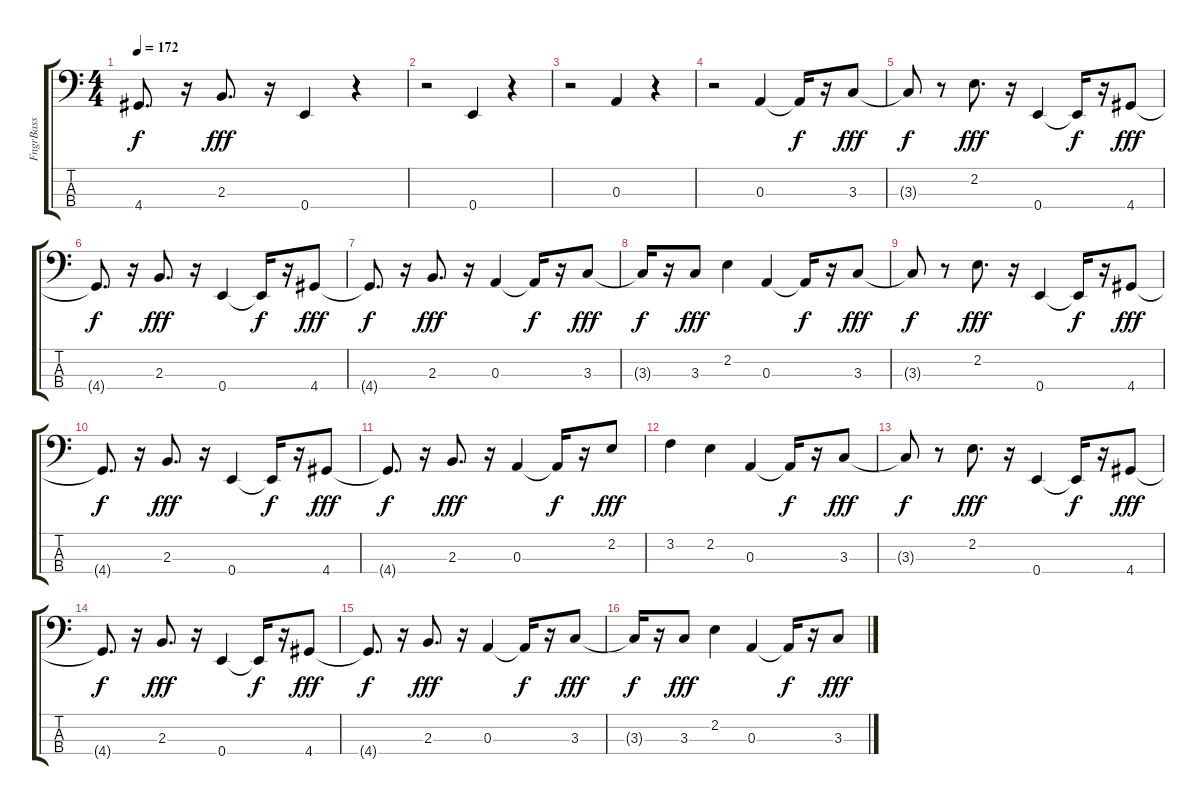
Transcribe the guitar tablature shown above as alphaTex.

\track ("FngrBass" "FngrBass") {instrument electricbassfinger}
\staff {score tabs}
\tuning (G2 D2 A1 E1) {hide}
\ts (4 4)
\tempo 172
\clef f4
\ks c
4.4{t}.8{d dy f} r.16 2.3.8{d dy fff} r.16 0.4.4 r.4 |
r.2 0.4.4 r.4 |
r.2 0.3.4 r.4 |
r.2 0.3.4 0.3{t}.16{dy f} r.16 3.3.8{dy fff} |
3.3{t}.8{dy f} r.8 2.2.8{d dy fff} r.16 0.4.4 0.4{t}.16{dy f} r.16 4.4.8{dy fff} |
4.4{t}.8{d dy f} r.16 2.3.8{d dy fff} r.16 0.4.4 0.4{t}.16{dy f} r.16 4.4.8{dy fff} |
4.4{t}.8{d dy f} r.16 2.3.8{d dy fff} r.16 0.3.4 0.3{t}.16{dy f} r.16 3.3.8{dy fff} |
3.3{t}.16{dy f} r.16 3.3.8{dy fff} 2.2.4 0.3.4 0.3{t}.16{dy f} r.16 3.3.8{dy fff} |
3.3{t}.8{dy f} r.8 2.2.8{d dy fff} r.16 0.4.4 0.4{t}.16{dy f} r.16 4.4.8{dy fff} |
4.4{t}.8{d dy f} r.16 2.3.8{d dy fff} r.16 0.4.4 0.4{t}.16{dy f} r.16 4.4.8{dy fff} |
4.4{t}.8{d dy f} r.16 2.3.8{d dy fff} r.16 0.3.4 0.3{t}.16{dy f} r.16 2.2.8{dy fff} |
3.2.4 2.2.4 0.3.4 0.3{t}.16{dy f} r.16 3.3.8{dy fff} |
3.3{t}.8{dy f} r.8 2.2.8{d dy fff} r.16 0.4.4 0.4{t}.16{dy f} r.16 4.4.8{dy fff} |
4.4{t}.8{d dy f} r.16 2.3.8{d dy fff} r.16 0.4.4 0.4{t}.16{dy f} r.16 4.4.8{dy fff} |
4.4{t}.8{d dy f} r.16 2.3.8{d dy fff} r.16 0.3.4 0.3{t}.16{dy f} r.16 3.3.8{dy fff} |
3.3{t}.16{dy f} r.16 3.3.8{dy fff} 2.2.4 0.3.4 0.3{t}.16{dy f} r.16 3.3.8{dy fff}
